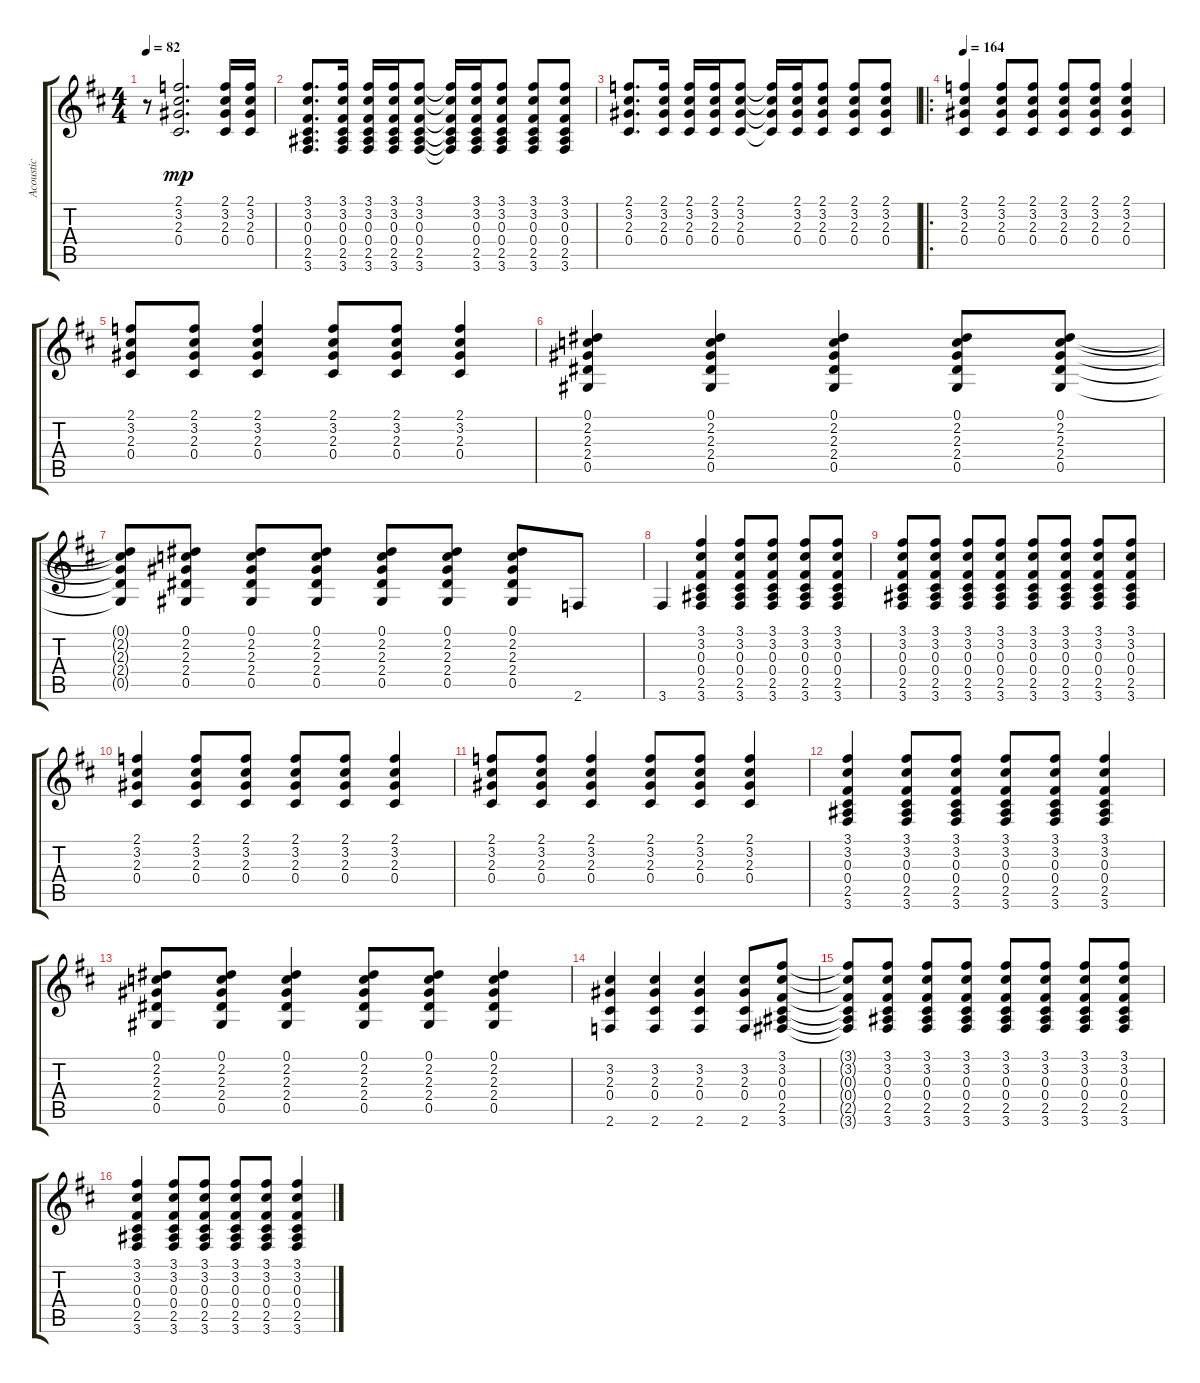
\track ("Acoustic" "Acoustic") {instrument acousticguitarsteel}
\staff {score tabs}
\tuning (Eb4 Bb3 Gb3 Db3 Ab2 Eb2) {hide}
\ts (4 4)
\tempo 82
\clef g2
\ks d
r.8{dy mp} (2.1 3.2 2.3 0.4).2{d} (2.1 3.2 2.3 0.4).16 (2.1 3.2 2.3 0.4).16 |
(3.1 3.2 0.3 0.4 2.5 3.6).8{d} (3.1 3.2 0.3 0.4 2.5 3.6).16 (3.1 3.2 0.3 0.4 2.5 3.6).16 (3.1 3.2 0.3 0.4 2.5 3.6).16 (3.1 3.2 0.3 0.4 2.5 3.6).8 (3.1{t} 3.2{t} 0.3{t} 0.4{t} 2.5{t} 3.6{t}).16 (3.1 3.2 0.3 0.4 2.5 3.6).16 (3.1 3.2 0.3 0.4 2.5 3.6).8 (3.1 3.2 0.3 0.4 2.5 3.6).8 (3.1 3.2 0.3 0.4 2.5 3.6).8 |
(2.1 3.2 2.3 0.4).8{d} (2.1 3.2 2.3 0.4).16 (2.1 3.2 2.3 0.4).16 (2.1 3.2 2.3 0.4).16 (2.1 3.2 2.3 0.4).8 (2.1{t} 3.2{t} 2.3{t} 0.4{t}).16 (2.1 3.2 2.3 0.4).16 (2.1 3.2 2.3 0.4).8 (2.1 3.2 2.3 0.4).8 (2.1 3.2 2.3 0.4).8 |
\ro
\tempo 164
(2.1 3.2 2.3 0.4).4 (2.1 3.2 2.3 0.4).8 (2.1 3.2 2.3 0.4).8 (2.1 3.2 2.3 0.4).8 (2.1 3.2 2.3 0.4).8 (2.1 3.2 2.3 0.4).4 |
(2.1 3.2 2.3 0.4).8 (2.1 3.2 2.3 0.4).8 (2.1 3.2 2.3 0.4).4 (2.1 3.2 2.3 0.4).8 (2.1 3.2 2.3 0.4).8 (2.1 3.2 2.3 0.4).4 |
(0.1 2.2 2.3 2.4 0.5).4 (0.1 2.2 2.3 2.4 0.5).4 (0.1 2.2 2.3 2.4 0.5).4 (0.1 2.2 2.3 2.4 0.5).8 (0.1 2.2 2.3 2.4 0.5).8 |
(0.1{t} 2.2{t} 2.3{t} 2.4{t} 0.5{t}).8 (0.1 2.2 2.3 2.4 0.5).8 (0.1 2.2 2.3 2.4 0.5).8 (0.1 2.2 2.3 2.4 0.5).8 (0.1 2.2 2.3 2.4 0.5).8 (0.1 2.2 2.3 2.4 0.5).8 (0.1 2.2 2.3 2.4 0.5).8 2.6.8 |
3.6.4 (3.1 3.2 0.3 0.4 2.5 3.6).4 (3.1 3.2 0.3 0.4 2.5 3.6).8 (3.1 3.2 0.3 0.4 2.5 3.6).8 (3.1 3.2 0.3 0.4 2.5 3.6).8 (3.1 3.2 0.3 0.4 2.5 3.6).8 |
(3.1 3.2 0.3 0.4 2.5 3.6).8 (3.1 3.2 0.3 0.4 2.5 3.6).8 (3.1 3.2 0.3 0.4 2.5 3.6).8 (3.1 3.2 0.3 0.4 2.5 3.6).8 (3.1 3.2 0.3 0.4 2.5 3.6).8 (3.1 3.2 0.3 0.4 2.5 3.6).8 (3.1 3.2 0.3 0.4 2.5 3.6).8 (3.1 3.2 0.3 0.4 2.5 3.6).8 |
(2.1 3.2 2.3 0.4).4 (2.1 3.2 2.3 0.4).8 (2.1 3.2 2.3 0.4).8 (2.1 3.2 2.3 0.4).8 (2.1 3.2 2.3 0.4).8 (2.1 3.2 2.3 0.4).4 |
(2.1 3.2 2.3 0.4).8 (2.1 3.2 2.3 0.4).8 (2.1 3.2 2.3 0.4).4 (2.1 3.2 2.3 0.4).8 (2.1 3.2 2.3 0.4).8 (2.1 3.2 2.3 0.4).4 |
(3.1 3.2 0.3 0.4 2.5 3.6).4 (3.1 3.2 0.3 0.4 2.5 3.6).8 (3.1 3.2 0.3 0.4 2.5 3.6).8 (3.1 3.2 0.3 0.4 2.5 3.6).8 (3.1 3.2 0.3 0.4 2.5 3.6).8 (3.1 3.2 0.3 0.4 2.5 3.6).4 |
(0.1 2.2 2.3 2.4 0.5).8 (0.1 2.2 2.3 2.4 0.5).8 (0.1 2.2 2.3 2.4 0.5).4 (0.1 2.2 2.3 2.4 0.5).8 (0.1 2.2 2.3 2.4 0.5).8 (0.1 2.2 2.3 2.4 0.5).4 |
(3.2 2.3 0.4 2.6).4 (3.2 2.3 0.4 2.6).4 (3.2 2.3 0.4 2.6).4 (3.2 2.3 0.4 2.6).8 (3.1 3.2 0.3 0.4 2.5 3.6).8 |
(3.1{t} 3.2{t} 0.3{t} 0.4{t} 2.5{t} 3.6{t}).8 (3.1 3.2 0.3 0.4 2.5 3.6).8 (3.1 3.2 0.3 0.4 2.5 3.6).8 (3.1 3.2 0.3 0.4 2.5 3.6).8 (3.1 3.2 0.3 0.4 2.5 3.6).8 (3.1 3.2 0.3 0.4 2.5 3.6).8 (3.1 3.2 0.3 0.4 2.5 3.6).8 (3.1 3.2 0.3 0.4 2.5 3.6).8 |
(3.1 3.2 0.3 0.4 2.5 3.6).4 (3.1 3.2 0.3 0.4 2.5 3.6).8 (3.1 3.2 0.3 0.4 2.5 3.6).8 (3.1 3.2 0.3 0.4 2.5 3.6).8 (3.1 3.2 0.3 0.4 2.5 3.6).8 (3.1 3.2 0.3 0.4 2.5 3.6).4
